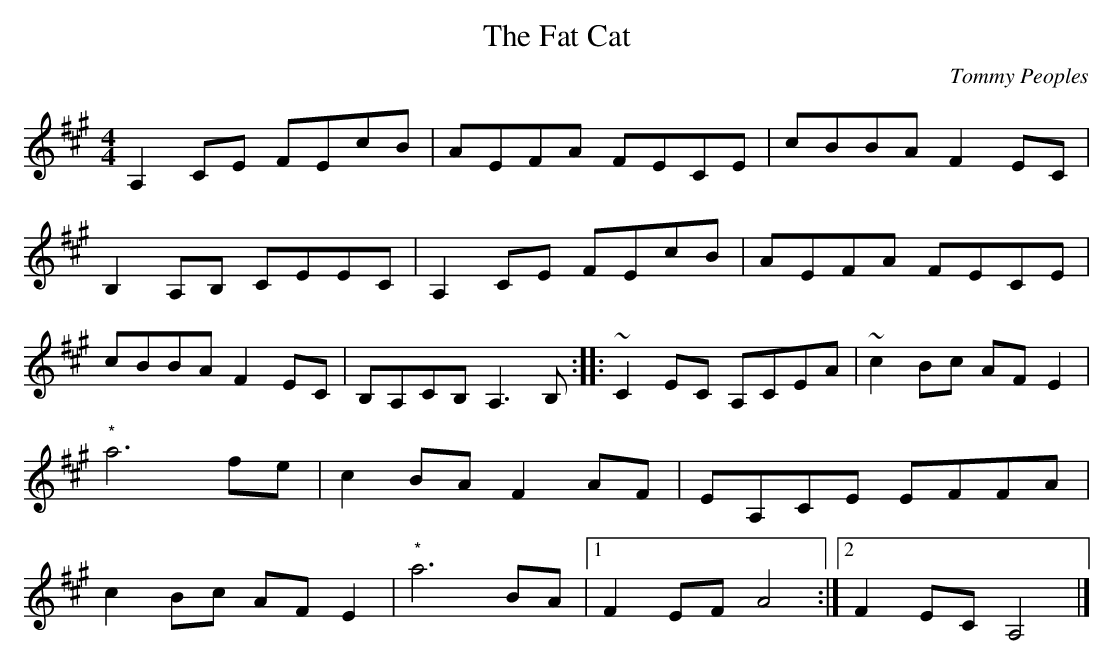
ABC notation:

X:1
T:The Fat Cat
M:4/4
L:1/8
C:Tommy Peoples
K:A
A,2CE FEcB|AEFA FECE|cBBA F2EC|B,2A,B, CEEC|\
A,2CE FEcB|AEFA FECE|cBBA F2EC|B,A,CB, A,3 B,::\
~C2EC A,CEA|~c2Bc AF E2|"*"a6 fe|c2BA F2AF|EA,CE EFFA|\
c2Bc AF E2|"*"a6 BA|1F2EF A4:|2F2EC A,4|]
